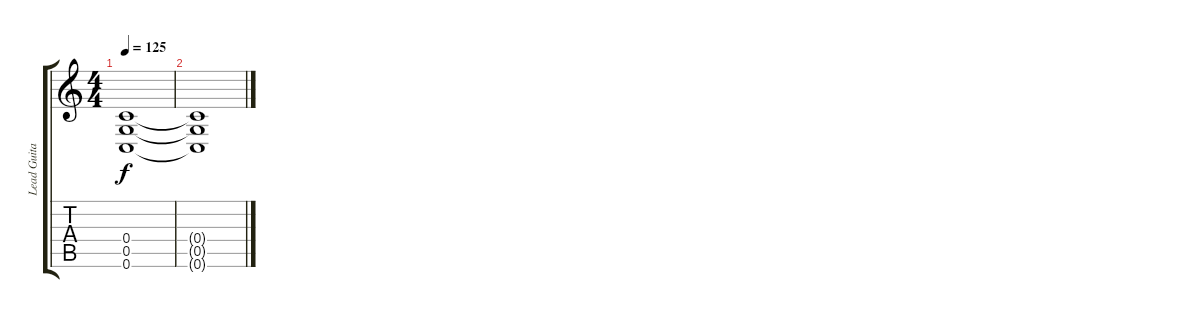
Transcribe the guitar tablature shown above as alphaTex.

\track ("Lead Guitar" "Lead Guita") {instrument distortionguitar}
\staff {score tabs}
\tuning (D4 A3 F3 C3 G2 C2) {hide}
\ts (4 4)
\tempo 125
\clef g2
\ks c
(0.4 0.5 0.6).1{dy f} |
(0.4{t} 0.5{t} 0.6{t}).1
